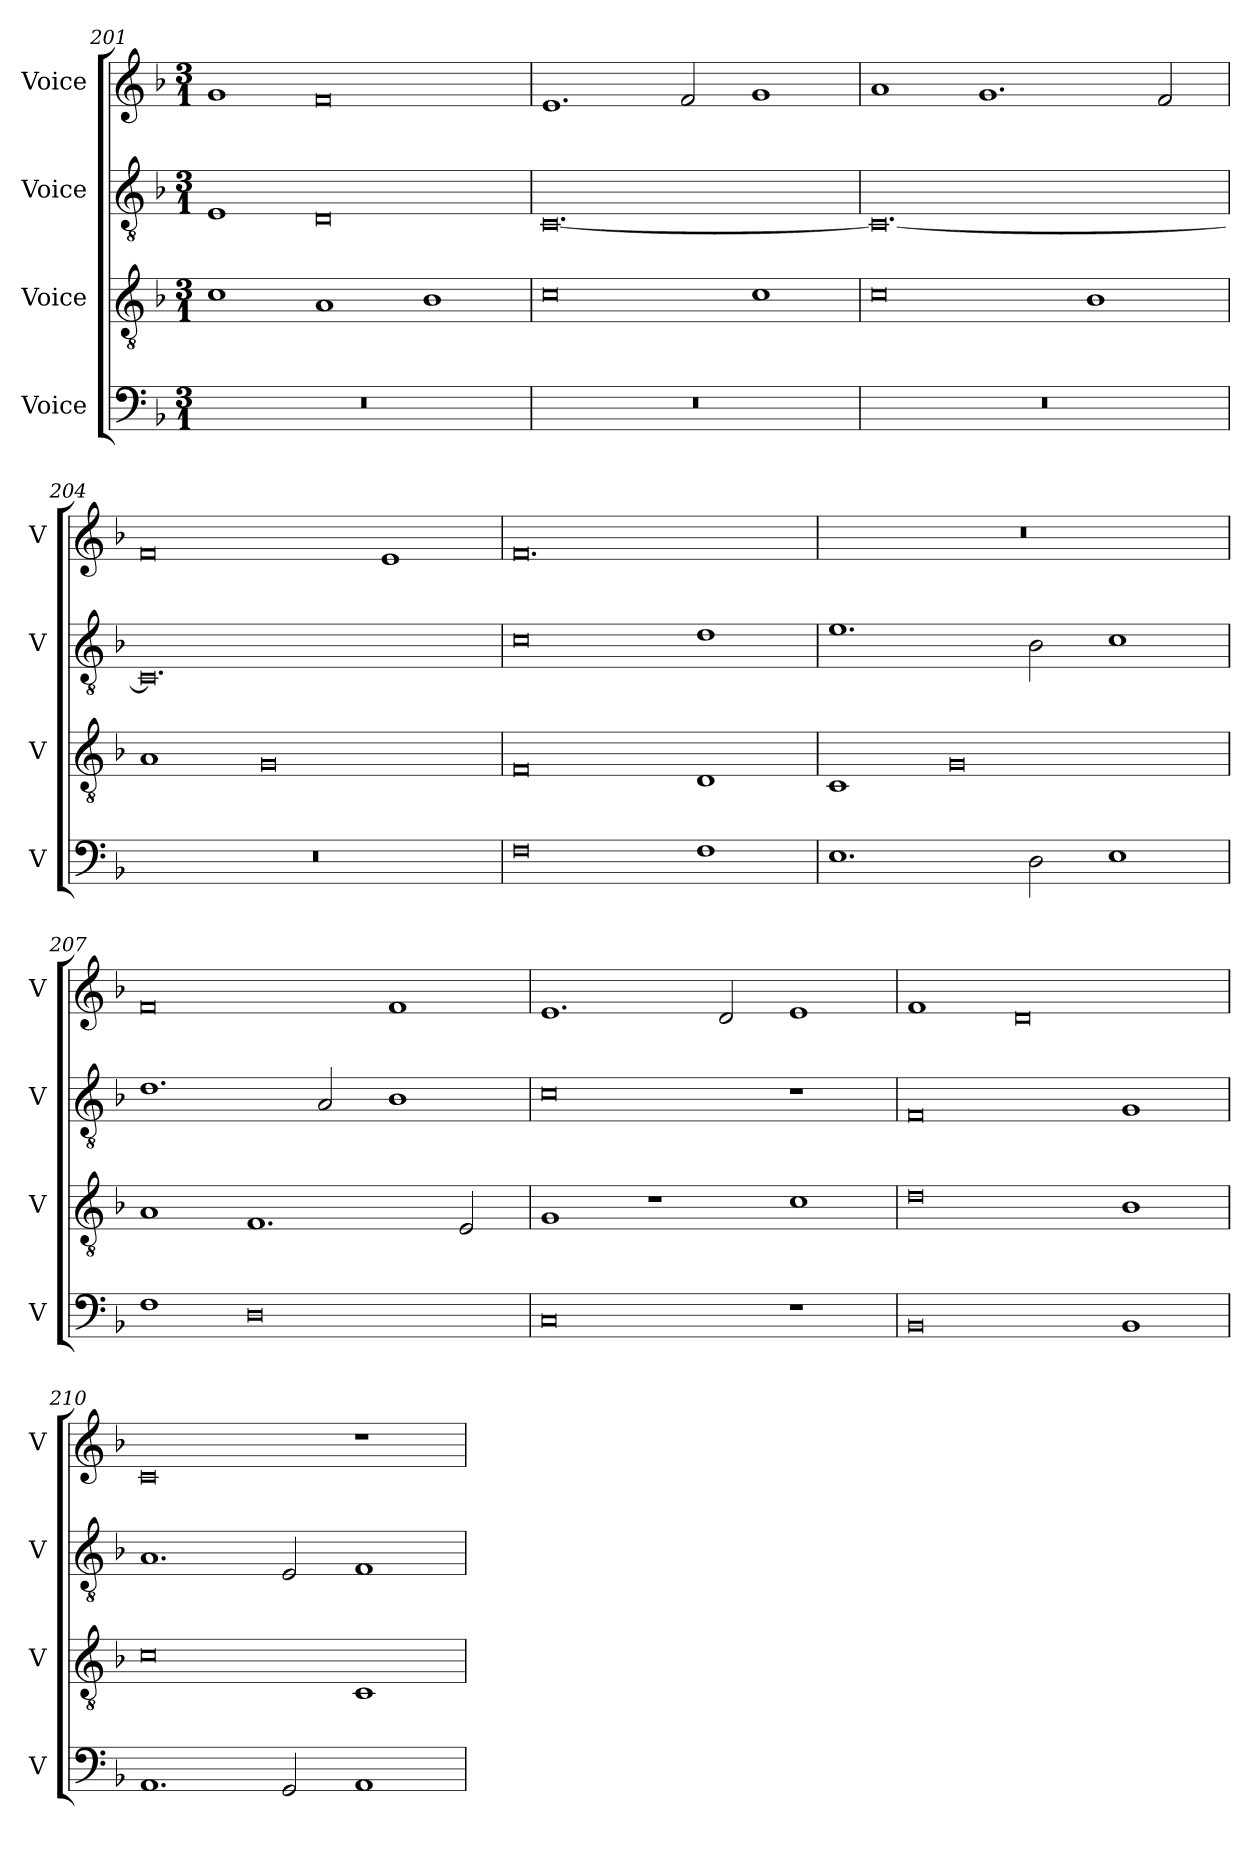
**kern	**kern	**kern	**kern
*part4	*part3	*part2	*part1
*staff4	*staff3	*staff2	*staff1
*I"Voice	*I"Voice	*I"Voice	*I"Voice
*I'V	*I'V	*I'V	*I'V
!!LO:LB:g=z
*clefF4	*clefGv2	*clefGv2	*clefG2
*k[b-]	*k[b-]	*k[b-]	*k[b-]
*M3/1	*M3/1	*M3/1	*M3/1
=201	=201	=201	=201
0.r	1c	1E	1g
.	1A	0D	0f
.	1B-	.	.
=202	=202	=202	=202
0.r	0c	[0.C	1.e
.	.	.	2f/
.	1c	.	1g
=203	=203	=203	=203
0.r	0c	0.C_	1a
.	.	.	1.g
.	1B-	.	.
.	.	.	2f/
=204	=204	=204	=204
0.r	1A	0.C]	0f
.	0G	.	.
.	.	.	1e
=205	=205	=205	=205
0F	0F	0c	0.f
1F	1D	1d	.
=206	=206	=206	=206
1.E	1C	1.e	0.r
.	0G	.	.
2D\	.	2B-\	.
1E	.	1c	.
!!LO:LB:g=z
=207	=207	=207	=207
1F	1A	1.d	0f
0D	1.F	.	.
.	.	2A/	.
.	.	1B-	1f
.	2E/	.	.
=208	=208	=208	=208
0C	1G	0c	1.e
.	1r	.	.
.	.	.	2d/
1r	1c	1r	1e
=209	=209	=209	=209
0BB-	0d	0F	1f
.	.	.	0d
1BB-	1B-	1G	.
=210	=210	=210	=210
1.AA	0c	1.A	0c
2GG/	.	2E/	.
1AA	1C	1F	1r
=	=	=	=
*-	*-	*-	*-
